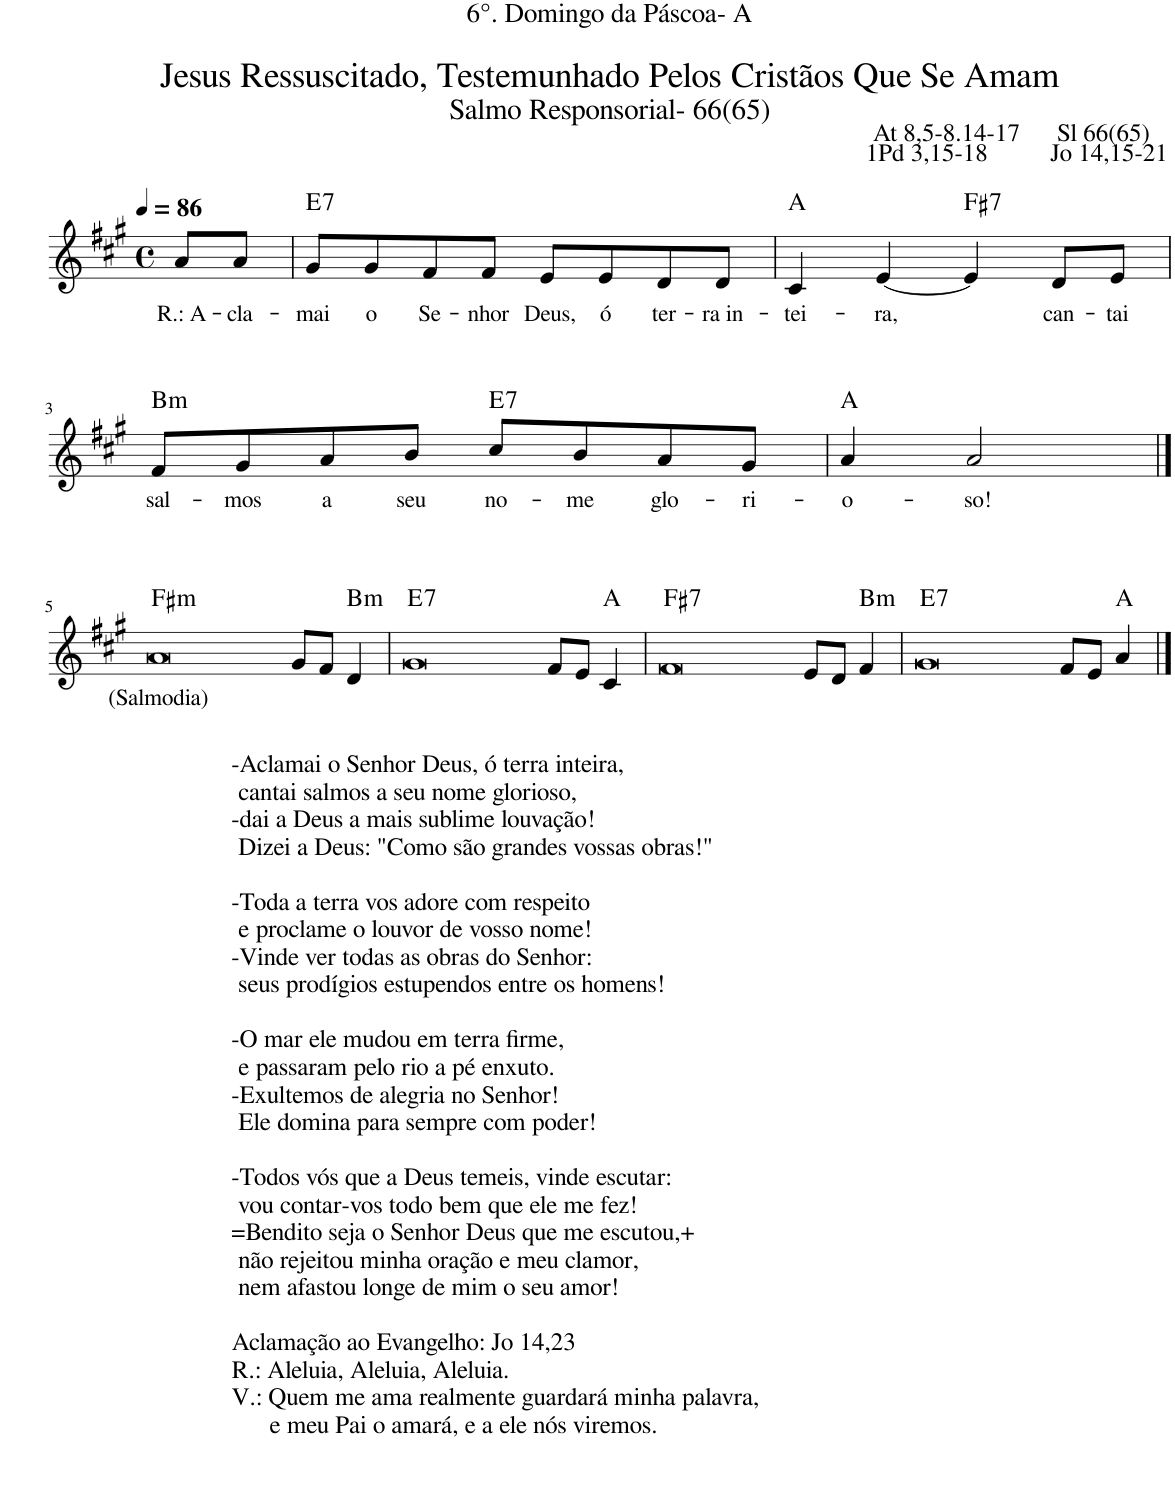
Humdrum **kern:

**kern	**text	**harte
*part1	*part1	*part1
*staff1	*staff1	*
*I"Voz	*	*
*I'Vo.	*	*
*clefG2	*	*
*k[f#c#g#]	*	*
*M4/4	*	*
*met(c)	*	*
*MM86	*	*
=	=	=
!	!LO:LY:b	!
8a/L	R.: A-	.
!	!LO:LY:b	!
8a/J	-cla-	.
=1	=1	=1
!	!LO:LY:b	!LO:H:kt=7
8g#/L	-mai	E:7
!	!LO:LY:b	!
8g#/	o	.
!	!LO:LY:b	!
8f#/	Se-	.
!	!LO:LY:b	!
8f#/J	-nhor	.
!	!LO:LY:b	!
8e/L	Deus,	.
!	!LO:LY:b	!
8e/	ó	.
!	!LO:LY:b	!
8d/	ter-	.
!	!LO:LY:b	!
8d/J	-ra in-	.
=2	=2	=2
!	!LO:LY:b	!
4c#/	-tei-	A:maj
!	!LO:LY:b	!
[4e/	-ra,	.
!	!	!LO:H:kt=7
4e/]	.	F#:7
!	!LO:LY:b	!
8d/L	can-	.
!	!LO:LY:b	!
8e/J	-tai	.
!!LO:LB:g=z
=3	=3	=3
!	!LO:LY:b	!LO:H:kt=m
8f#/L	sal-	B:min
!	!LO:LY:b	!
8g#/	-mos	.
!	!LO:LY:b	!
8a/	a	.
!	!LO:LY:b	!
8b/J	seu	.
!	!LO:LY:b	!LO:H:kt=7
8cc#/L	no-	E:7
!	!LO:LY:b	!
8b/	-me	.
!	!LO:LY:b	!
8a/	glo-	.
!	!LO:LY:b	!
8g#/J	-ri-	.
=4	=4	=4
!	!LO:LY:b	!
4a/	-o-	A:maj
!	!LO:LY:b	!
2a/	-so!	.
!!LO:LB:g=z
==5	==5	==5
!LO:TX:b:t=-Aclamai o Senhor Deus, ó terra inteira,	!	!
!LO:TX:b:t=cantai salmos a seu nome glorioso,	!	!
!LO:TX:b:t=-dai a Deus a mais sublime louvação!	!	!
!LO:TX:b:t=Dizei a Deus&colon; "Como são grandes vossas obras!"	!	!
!LO:TX:b:t=-Toda a terra vos adore com respeito	!	!
!LO:TX:b:t=e proclame o louvor de vosso nome!	!	!
!LO:TX:b:t=-Vinde ver todas as obras do Senhor&colon;	!	!
!LO:TX:b:t=seus prodígios estupendos entre os homens!	!	!
!LO:TX:b:t=-O mar ele mudou em terra firme,	!	!
!LO:TX:b:t=e passaram pelo rio a pé enxuto.	!	!
!LO:TX:b:t=-Exultemos de alegria no Senhor!	!	!
!LO:TX:b:t=Ele domina para sempre com poder!	!	!
!LO:TX:b:t=-Todos vós que a Deus temeis, vinde escutar&colon;	!	!
!LO:TX:b:t=vou contar-vos todo bem que ele me fez!	!	!
!LO:TX:b:t==Bendito seja o Senhor Deus que me escutou,+	!	!
!LO:TX:b:t=não rejeitou minha oração e meu clamor,	!	!
!LO:TX:b:t=nem afastou longe de mim o seu amor!	!	!
!LO:TX:b:t=Aclamação ao Evangelho&colon; Jo 14,23	!	!
!LO:TX:b:t=R.&colon; Aleluia, Aleluia, Aleluia.	!	!
!LO:TX:b:t=V.&colon; Quem me ama realmente guardará minha palavra,	!	!
!LO:TX:b:t=e meu Pai o amará, e a ele nós viremos.	!	!
!	!LO:LY:b	!LO:H:kt=m
[1a	(Salmodia)	F#:min
1ryy	.	.
8g#/L	.	.
8f#/J	.	.
!	!	!LO:H:kt=m
4d/	.	B:min
=6	=6	=6
!	!	!LO:H:kt=7
[1g#	.	E:7
1a]	.	.
8f#/L	.	.
8e/J	.	.
4c#/	.	A:maj
=7	=7	=7
!	!	!LO:H:kt=7
[1f#	.	F#:7
1g#]	.	.
8e/L	.	.
8d/J	.	.
!	!	!LO:H:kt=m
4f#/	.	B:min
=8	=8	=8
!	!	!LO:H:kt=7
[1g#	.	E:7
1f#]	.	.
8f#/L	.	.
8e/J	.	.
4a/	.	A:maj
==9	==9	==9
1g#]	.	.
=	=	=
*-	*-	*-
